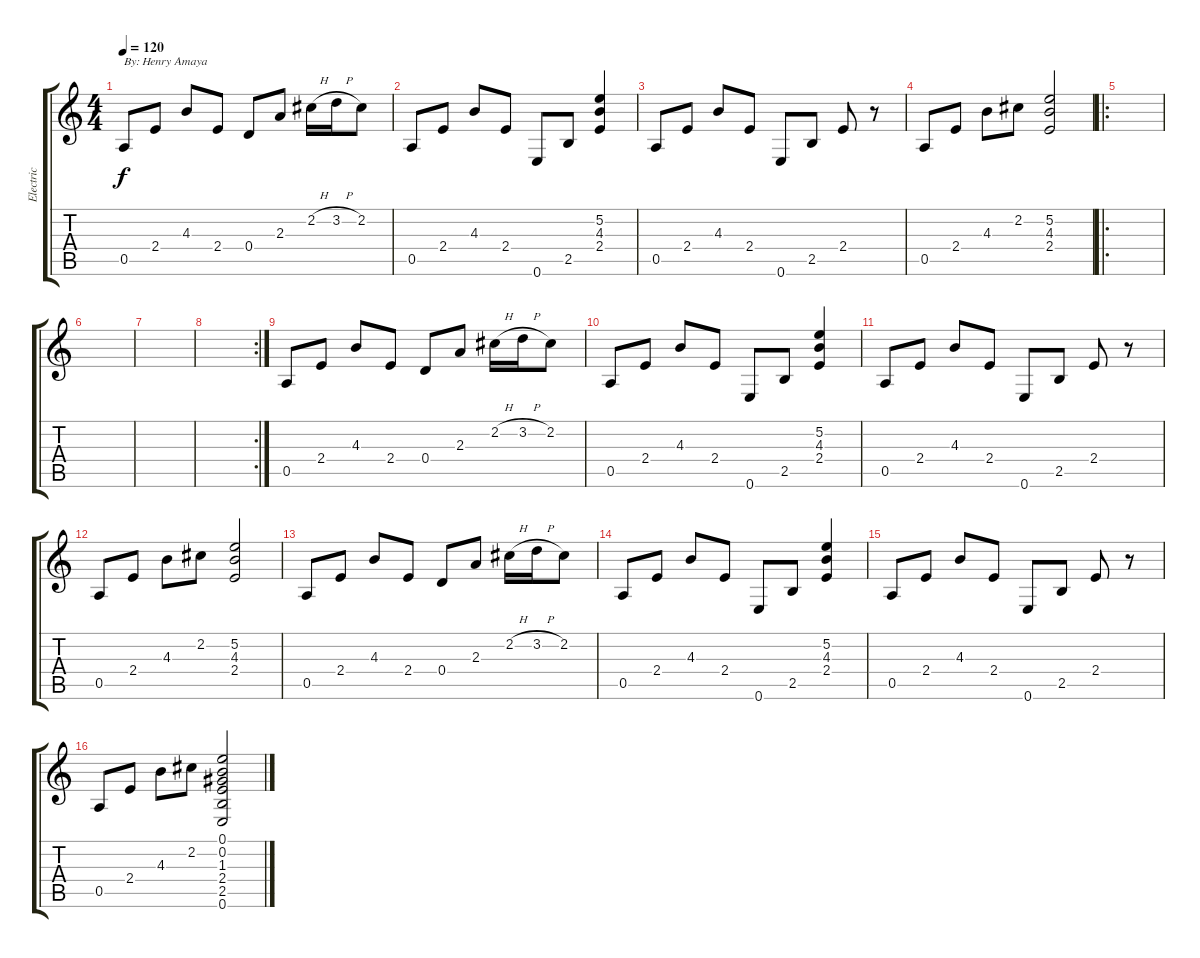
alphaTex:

\track ("Electric" "Electric") {instrument electricguitarclean}
\staff {score tabs}
\tuning (E4 B3 G3 D3 A2 E2) {hide}
\ts (4 4)
\tempo 120
\clef g2
\ks c
0.5.8{txt "By: Henry Amaya" dy f instrument electricguitarclean} 2.4.8 4.3.8 2.4.8 0.4.8 2.3.8 2.2{h}.16 3.2{h}.16 2.2.8 |
0.5.8 2.4.8 4.3.8 2.4.8 0.6.8 2.5.8 (5.2 4.3 2.4).4 |
0.5.8 2.4.8 4.3.8 2.4.8 0.6.8 2.5.8 2.4.8 r.8 |
0.5.8 2.4.8 4.3.8 2.2.8 (5.2 4.3 2.4).2 |
\ro
|
|
|
\rc 2
|
0.5.8 2.4.8 4.3.8 2.4.8 0.4.8 2.3.8 2.2{h}.16 3.2{h}.16 2.2.8 |
0.5.8 2.4.8 4.3.8 2.4.8 0.6.8 2.5.8 (5.2 4.3 2.4).4 |
0.5.8 2.4.8 4.3.8 2.4.8 0.6.8 2.5.8 2.4.8 r.8 |
0.5.8 2.4.8 4.3.8 2.2.8 (5.2 4.3 2.4).2 |
0.5.8 2.4.8 4.3.8 2.4.8 0.4.8 2.3.8 2.2{h}.16 3.2{h}.16 2.2.8 |
0.5.8 2.4.8 4.3.8 2.4.8 0.6.8 2.5.8 (5.2 4.3 2.4).4 |
0.5.8 2.4.8 4.3.8 2.4.8 0.6.8 2.5.8 2.4.8 r.8 |
0.5.8 2.4.8 4.3.8 2.2.8 (0.1 0.2 1.3 2.4 2.5 0.6).2
